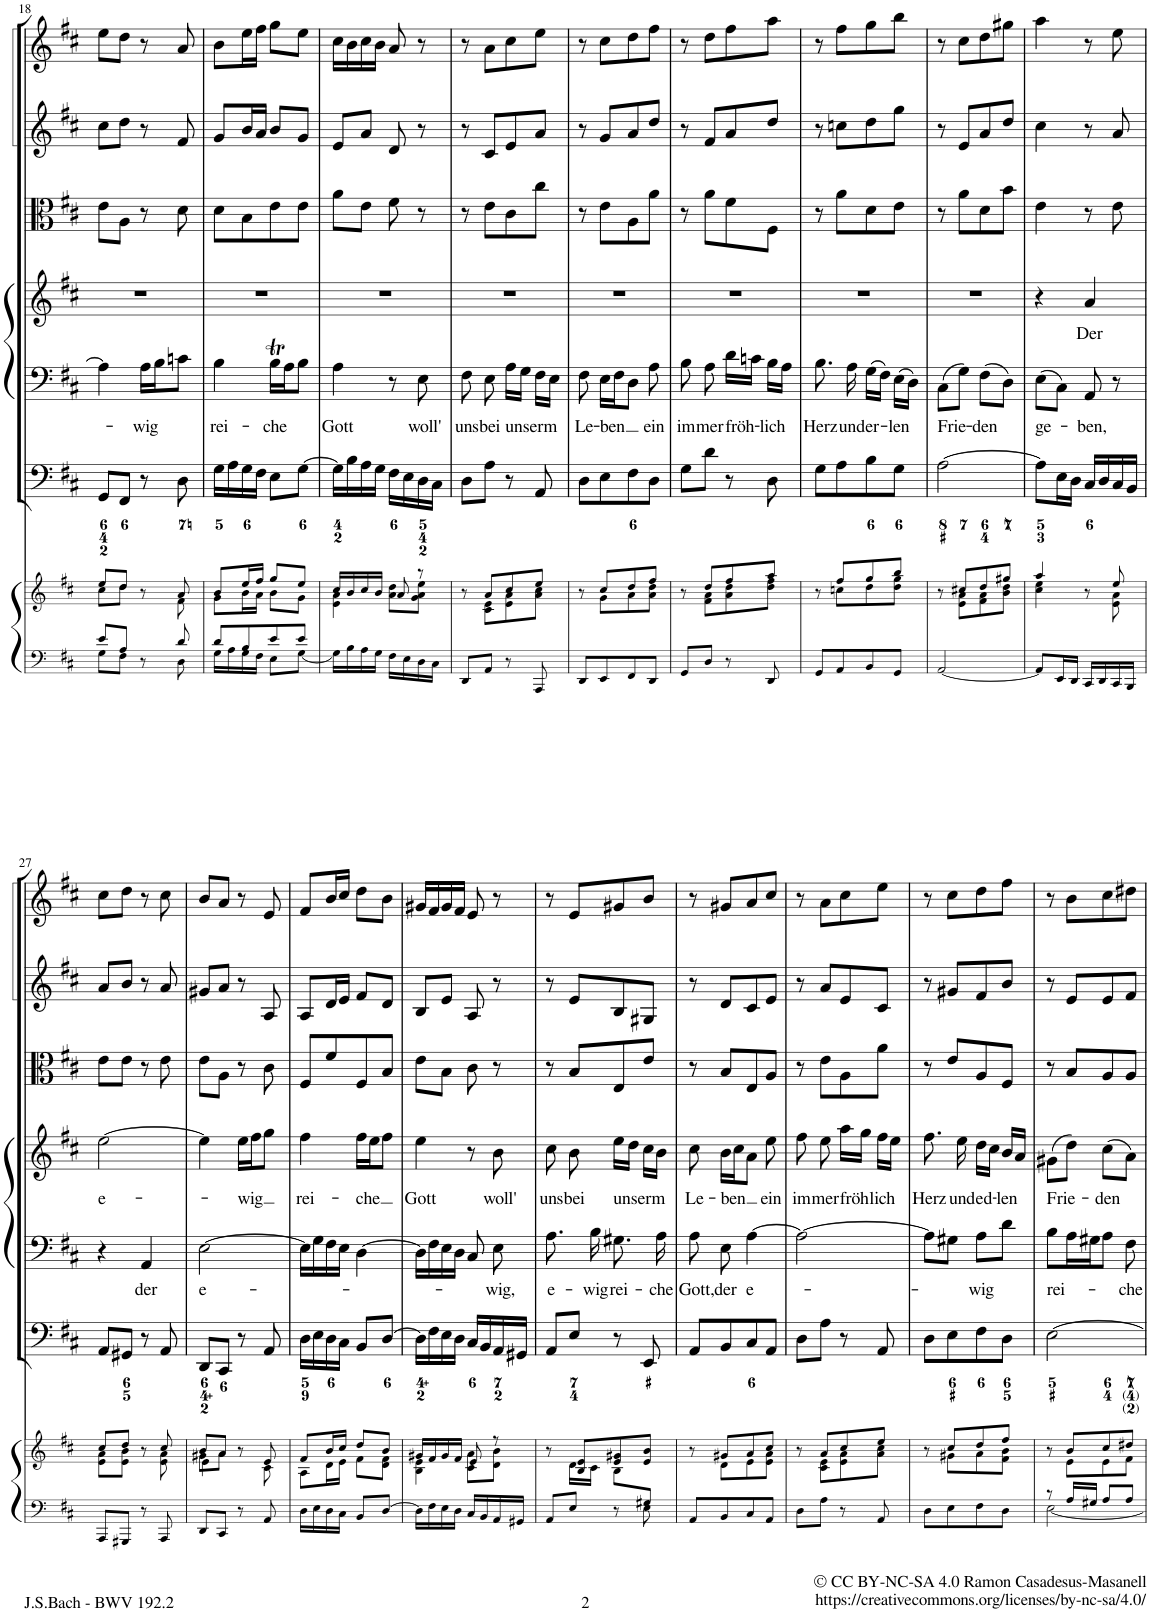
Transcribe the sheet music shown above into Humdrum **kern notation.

**kern	**kern	**kern	**kern	**text	**kern	**text	**kern	**kern	**kern
*part7	*part7	*part6	*part5	*part5	*part4	*part4	*part3	*part2	*part1
*staff8	*staff7	*staff6	*staff5	*staff5	*staff4	*staff4	*staff3	*staff2	*staff1
*I"Piano reduction	*	*I"Continuo	*I"Basso	*	*I"Soprano	*	*I"Viola	*I"Violino II	*I"Flauto traverso I. Oboe I. Violino I.
*I'Pno	*	*	*	*	*	*	*I'Vla	*I'Vln	*I'Vln
!!LO:PB:g=z
*clefF4	*clefG2	*clefF4	*clefF4	*	*clefG2	*	*clefC3	*clefG2	*clefG2
*k[f#c#]	*k[f#c#]	*k[f#c#]	*k[f#c#]	*	*k[f#c#]	*	*k[f#c#]	*k[f#c#]	*k[f#c#]
*M2/4	*M2/4	*M2/4	*M2/4	*	*M2/4	*	*M2/4	*M2/4	*M2/4
=18	=18	=18	=18	=18	=18	=18	=18	=18	=18
*^	*^	*	*	*	*	*	*	*	*
8e/L	8G\L	8ee/L	8cc#\L	8GG/L	4A\]	.	2r	.	8e\L	8cc#\L	8ee\L
8A/J	8F#\J	8dd/J	8dd\J	8FF#/J	.	.	.	.	8A\J	8dd\J	8dd\J
!	!	!	!	!	!	!LO:LY:b	!	!	!	!	!
8r	8ryy	8r	8ryy	8r	16A\LL	-wig	.	.	8r	8r	8r
.	.	.	.	.	16B\J	.	.	.	.	.	.
8d/	8D\	8a/	8f#\	8D\	8cn\J	.	.	.	8d\	8f#/	8a/
=19	=19	=19	=19	=19	=19	=19	=19	=19	=19	=19	=19
!	!	!	!	!	!	!LO:LY:b	!	!	!	!	!
8d/L	16G\LL	8b/L	8g\L	16G\LL	4B\	rei-	2r	.	8d\L	8g/L	8b\L
.	16A\	.	.	16A\	.	.	.	.	.	.	.
8B/	16G\	16ee/L	16b\L	16G\	.	.	.	.	8B\	16b/L	16ee\L
.	16F#\JJ	16ff#/JJ	16a\JJ	16F#\JJ	.	.	.	.	.	16a/JJ	16ff#\JJ
!	!	!	!	!	!	!LO:LY:b	!	!	!	!	!
8e/	8E\L	8gg/L	8b\L	8E\L	16BT\LL	-che	.	.	8e\	8b/L	8gg\L
.	.	.	.	.	16A\J	.	.	.	.	.	.
8e/J	[8G\J	8ee/J	8g\J	[8G\J	8B\J	.	.	.	8e\J	8g/J	8ee\J
=20	=20	=20	=20	=20	=20	=20	=20	=20	=20	=20	=20
!	!	!	!	!	!	!LO:LY:b	!	!	!	!	!
*v	*v	*	*	*	*	*	*	*	*	*	*
16G\LL]	16cc#/LL	4e\ 4a\	16G\LL]	4A\	Gott	2r	.	8a\L	8e/L	16cc#\LL
16B\	16b/	.	16B\	.	.	.	.	.	.	16b\
16A\	16cc#/	.	16A\	.	.	.	.	8e\J	8a/J	16cc#\
16G\JJ	16b/JJ	.	16G\JJ	.	.	.	.	.	.	16b\JJ
16F#\LL	8a/	8a\ 8dd\L	16F#\LL	8r	.	.	.	8f#\	8d/	8a/
16E\	.	.	16E\	.	.	.	.	.	.	.
!	!	!	!	!	!LO:LY:b	!	!	!	!	!
16D\	8r	8g\ 8a\ 8ee\J	16D\	8E\	woll'	.	.	8r	8r	8r
16C#\JJ	.	.	16C#\JJ	.	.	.	.	.	.	.
=21	=21	=21	=21	=21	=21	=21	=21	=21	=21	=21
!	!	!	!	!	!LO:LY:b	!	!	!	!	!
8DD/L	8r	8ryy	8D\L	8F#\	uns	2r	.	8r	8r	8r
!	!	!	!	!	!LO:LY:b	!	!	!	!	!
8AA/J	8a/L	8c#\ 8e\L	8A\J	8E\	bei	.	.	8e\L	8c#/L	8a\L
!	!	!	!	!	!LO:LY:b	!	!	!	!	!
8r	8cc#/	8e\ 8a\	8r	16A\LL	un-	.	.	8c#\	8e/	8cc#\
.	.	.	.	16G\JJ	.	.	.	.	.	.
!	!	!	!	!	!LO:LY:b	!	!	!	!	!
8AAA/	8ee/J	8a\ 8cc#\J	8AA/	16F#\LL	-serm	.	.	8cc#\J	8a/J	8ee\J
.	.	.	.	16E\JJ	.	.	.	.	.	.
=22	=22	=22	=22	=22	=22	=22	=22	=22	=22	=22
!	!	!	!	!	!LO:LY:b	!	!	!	!	!
8DD/L	8r	8ryy	8D\L	8F#\	Le-	2r	.	8r	8r	8r
!	!	!	!	!	!LO:LY:b	!	!	!	!	!
8EE/	8cc#/L	8g\L	8E\	16E\LL	-ben	.	.	8e\L	8g/L	8cc#\L
.	.	.	.	16F#\J	.	.	.	.	.	.
8FF#/	8dd/	8a\	8F#\	8D\J	.	.	.	8A\	8a/	8dd\
!	!	!	!	!	!LO:LY:b	!	!	!	!	!
8DD/J	8ff#/J	8a\ 8dd\J	8D\J	8A\	ein	.	.	8a\J	8dd/J	8ff#\J
=23	=23	=23	=23	=23	=23	=23	=23	=23	=23	=23
!	!	!	!	!	!LO:LY:b	!	!	!	!	!
8GG/L	8r	8ryy	8G\L	8B\	im-	2r	.	8r	8r	8r
!	!	!	!	!	!LO:LY:b	!	!	!	!	!
8D/J	8dd/L	8f#\ 8a\L	8d\J	8A\	-mer	.	.	8a\L	8f#/L	8dd\L
!	!	!	!	!	!LO:LY:b	!	!	!	!	!
8r	8ff#/	8a\ 8dd\	8r	16d\LL	fröh-	.	.	8f#\	8a/	8ff#\
.	.	.	.	16cn\JJ	.	.	.	.	.	.
!	!	!	!	!	!LO:LY:b	!	!	!	!	!
8DD/	8aa/J	8dd\ 8ff#\J	8D\	16B\LL	-lich	.	.	8F#\J	8dd/J	8aa\J
.	.	.	.	16A\JJ	.	.	.	.	.	.
=24	=24	=24	=24	=24	=24	=24	=24	=24	=24	=24
!	!	!	!	!	!LO:LY:b	!	!	!	!	!
8GG/L	8r	8ryy	8G\L	8.B\	Herz	2r	.	8r	8r	8r
8AA/	8ff#/L	8ccn\L	8A\	.	.	.	.	8a\L	8ccn\L	8ff#\L
!	!	!	!	!	!LO:LY:b	!	!	!	!	!
.	.	.	.	16A\	und	.	.	.	.	.
!	!	!	!	!	!LO:LY:b	!	!	!	!	!
8BB/	8gg/	8dd\	8B\	(16G\LL	er-	.	.	8d\	8dd\	8gg\
.	.	.	.	16F#\JJ)	.	.	.	.	.	.
!	!	!	!	!	!LO:LY:b	!	!	!	!	!
8GG/J	8bb/J	8dd\ 8gg\J	8G\J	(16E\LL	-len	.	.	8e\J	8gg\J	8bb\J
.	.	.	.	16D\JJ)	.	.	.	.	.	.
=25	=25	=25	=25	=25	=25	=25	=25	=25	=25	=25
!	!	!	!	!	!LO:LY:b	!	!	!	!	!
[2AA/	8r	8ryy	[2A\	(8C#\L	Frie-	2r	.	8r	8r	8r
.	8cc#X/L	8e\ 8a\L	.	8G\J)	.	.	.	8a\L	8e/L	8cc#\L
!	!	!	!	!	!LO:LY:b	!	!	!	!	!
.	8dd/	8f#\ 8a\	.	(8F#\L	-den	.	.	8d\	8a/	8dd\
.	8gg#X/J	8b\ 8dd\J	.	8D\J)	.	.	.	8b\J	8dd/J	8gg#X\J
=26	=26	=26	=26	=26	=26	=26	=26	=26	=26	=26
!	!	!	!	!	!LO:LY:b	!	!	!	!	!
8AA/L]	4aa/	4cc#\ 4ee\	8A\L]	(8E\L	ge-	4r	.	4e\	4cc#\	4aa\
16EE/L	.	.	16E\L	8C#\J)	.	.	.	.	.	.
16DD/JJ	.	.	16D\JJ	.	.	.	.	.	.	.
!	!	!	!	!	!LO:LY:b	!	!LO:LY:b	!	!	!
16CC#/LL	8r	8ryy	16C#/LL	8AA/	-ben,	4a/	Der	8r	8r	8r
16DD/	.	.	16D/	.	.	.	.	.	.	.
16CC#/	8ee/	8e\ 8a\	16C#/	8r	.	.	.	8e\	8a/	8ee\
16BBB/JJ	.	.	16BB/JJ	.	.	.	.	.	.	.
!!LO:LB:g=z
=27	=27	=27	=27	=27	=27	=27	=27	=27	=27	=27
!	!	!	!	!	!	!	!LO:LY:b	!	!	!
8AAA/L	8cc#/L	8e\ 8a\L	8AA/L	4r	.	[2ee\	e-	8e\L	8a/L	8cc#\L
8GGG#X/J	8dd/J	8e\ 8b\J	8GG#X/J	.	.	.	.	8e\J	8b/J	8dd\J
!	!	!	!	!	!LO:LY:b	!	!	!	!	!
8r	8r	8ryy	8r	4AA/	der	.	.	8r	8r	8r
8AAA/	8cc#/	8e\ 8a\	8AA/	.	.	.	.	8e\	8a/	8cc#\
=28	=28	=28	=28	=28	=28	=28	=28	=28	=28	=28
*	*	*^	*	*	*	*	*	*	*	*
!	!	!	!	!	!	!LO:LY:b	!	!	!	!	!
8DD/L	8b/L	8g#X\L	4e\	8DD/L	[2E\	e-	4ee\]	.	8e\L	8g#X/L	8b/L
8CC#/J	8a/J	8a\J	.	8CC#/J	.	.	.	.	8A\J	8a/J	8a/J
!	!	!	!	!	!	!	!	!LO:LY:b	!	!	!
8r	8r	8ryy	4ryy	8r	.	.	16ee\LL	-wig	8r	8r	8r
.	.	.	.	.	.	.	16ff#\J	.	.	.	.
8AA/	8e/	8c#\	.	8AA/	.	.	8gg\J	.	8c#\	8A/	8e/
*	*	*v	*v	*	*	*	*	*	*	*	*
=29	=29	=29	=29	=29	=29	=29	=29	=29	=29	=29
!	!	!	!	!	!	!	!LO:LY:b	!	!	!
16D\LL	8f#/L	8A\L	16D\LL	16E\LL]	.	4ff#\	rei-	8F#/L	8A/L	8f#/L
16E\	.	.	16E\	16G\	.	.	.	.	.	.
16D\	16b/L	16d\L	16D\	16F#\	.	.	.	8f#/	16d/L	16b/L
16C#\JJ	16cc#/JJ	16e\JJ	16C#\JJ	16E\JJ	.	.	.	.	16e/JJ	16cc#/JJ
!	!	!	!	!	!	!	!LO:LY:b	!	!	!
8BB/L	8dd/L	8f#\L	8BB/L	[4D\	.	16ff#\LL	-che	8F#/	8f#/L	8dd\L
.	.	.	.	.	.	16ee\J	.	.	.	.
[8D/J	8b/J	8d\ 8f#\J	[8D/J	.	.	8ff#\J	.	8B/J	8d/J	8b\J
=30	=30	=30	=30	=30	=30	=30	=30	=30	=30	=30
!	!	!	!	!	!	!	!LO:LY:b	!	!	!
16D\LL]	16g#X/LL	4B\ 4e\	16D\LL]	16D\LL]	.	4ee\	Gott	8e\L	8B/L	16g#X/LL
16F#\	16f#/	.	16F#\	16F#\	.	.	.	.	.	16f#/
16E\	16g#/	.	16E\	16E\	.	.	.	8B\J	8e/J	16g#/
16D\JJ	16f#/JJ	.	16D\JJ	16D\JJ	.	.	.	.	.	16f#/JJ
16C#/LL	8e/	8c#\ 8a\L	16C#/LL	8C#/	.	8r	.	8c#\	8A/	8e/
16BB/	.	.	16BB/	.	.	.	.	.	.	.
!	!	!	!	!	!LO:LY:b	!	!LO:LY:b	!	!	!
16AA/	8r	8d\ 8b\J	16AA/	8E\	-wig,	8b\	woll'	8r	8r	8r
16GG#X/JJ	.	.	16GG#X/JJ	.	.	.	.	.	.	.
=31	=31	=31	=31	=31	=31	=31	=31	=31	=31	=31
*^	*	*	*	*	*	*	*	*	*	*
!	!	!	!	!	!	!LO:LY:b	!	!LO:LY:b	!	!	!
4.ryy	8AA/L	8r	8ryy	8AA/L	8.A\	e-	8cc#\	uns	8r	8r	8r
!	!	!	!	!	!	!	!	!LO:LY:b	!	!	!
.	8E/J	8B/ 8e/L	16d\LL	8E/J	.	.	8b\	bei	8B/L	8e/L	8e/L
!	!	!	!	!	!	!LO:LY:b	!	!	!	!	!
.	.	.	16c#\JJ	.	16B\	-wig	.	.	.	.	.
!	!	!	!	!	!	!LO:LY:b	!	!LO:LY:b	!	!	!
.	8r	8e/ 8g#X/	8B\L	8r	8.G#X\	rei-	16ee\LL	un-	8E/	8B/	8g#X/
.	.	.	.	.	.	.	16dd\JJ	.	.	.	.
!	!	!	!	!	!	!	!	!LO:LY:b	!	!	!
8G#X/J	8E\	8e/ 8b/J	8ryy	8EE/	.	.	16cc#\LL	-serm	8e/J	8G#X/J	8b/J
!	!	!	!	!	!	!LO:LY:b	!	!	!	!	!
.	.	.	.	.	16A\	-che	16b\JJ	.	.	.	.
*v	*v	*	*	*	*	*	*	*	*	*	*
=32	=32	=32	=32	=32	=32	=32	=32	=32	=32	=32
!	!	!	!	!	!LO:LY:b	!	!LO:LY:b	!	!	!
8AA/L	8r	8ryy	8AA/L	8A\	Gott,	8cc#\	Le-	8r	8r	8r
!	!	!	!	!	!LO:LY:b	!	!LO:LY:b	!	!	!
8BB/	8g#X/L	8d\L	8BB/	8E\	der	16b\LL	-ben	8B/L	8d/L	8g#X/L
.	.	.	.	.	.	16cc#\J	.	.	.	.
!	!	!	!	!	!LO:LY:b	!	!	!	!	!
8C#/	8a/	8e\	8C#/	[4A\	e-	8a\J	.	8E/	8c#/	8a/
!	!	!	!	!	!	!	!LO:LY:b	!	!	!
8AA/J	8cc#/J	8e\ 8a\J	8AA/J	.	.	8ee\	ein	8A/J	8e/J	8cc#/J
=33	=33	=33	=33	=33	=33	=33	=33	=33	=33	=33
!	!	!	!	!	!	!	!LO:LY:b	!	!	!
8D\L	8r	8ryy	8D\L	2A\_	.	8ff#\	im-	8r	8r	8r
!	!	!	!	!	!	!	!LO:LY:b	!	!	!
8A\J	8a/L	8c#\ 8e\L	8A\J	.	.	8ee\	-mer	8e\L	8a/L	8a\L
!	!	!	!	!	!	!	!LO:LY:b	!	!	!
8r	8cc#/	8e\ 8a\	8r	.	.	16aa\LL	fröh-	8A\	8e/	8cc#\
.	.	.	.	.	.	16gg\JJ	.	.	.	.
!	!	!	!	!	!	!	!LO:LY:b	!	!	!
8AA/	8ee/J	8a\ 8cc#\J	8AA/	.	.	16ff#\LL	-lich	8a\J	8c#/J	8ee\J
.	.	.	.	.	.	16ee\JJ	.	.	.	.
=34	=34	=34	=34	=34	=34	=34	=34	=34	=34	=34
!	!	!	!	!	!	!	!LO:LY:b	!	!	!
8D\L	8r	8ryy	8D\L	8A\L]	.	8.ff#\	Herz	8r	8r	8r
8E\	8cc#/L	8g#X\L	8E\	8G#X\J	.	.	.	8e/L	8g#X/L	8cc#\L
!	!	!	!	!	!	!	!LO:LY:b	!	!	!
.	.	.	.	.	.	16ee\	und	.	.	.
!	!	!	!	!	!LO:LY:b	!	!LO:LY:b	!	!	!
8F#\	8dd/	8a\	8F#\	8A\L	-wig	16dd\LL	ed-	8A/	8f#/	8dd\
.	.	.	.	.	.	16cc#\JJ	.	.	.	.
!	!	!	!	!	!	!	!LO:LY:b	!	!	!
8D\J	8ff#/J	8f#\ 8b\J	8D\J	8d\J	.	16b/LL	-len	8F#/J	8b/J	8ff#\J
.	.	.	.	.	.	16a/JJ	.	.	.	.
=35	=35	=35	=35	=35	=35	=35	=35	=35	=35	=35
*^	*	*	*	*	*	*	*	*	*	*
!	!	!	!	!	!	!LO:LY:b	!	!LO:LY:b	!	!	!
8r	[2E\	8r	8ryy	[2E\	8B\L	rei-	(8g#X\L	Frie-	8r	8r	8r
16A/LL	.	8b/L	8e\L	.	16A\L	.	8dd\J)	.	8B/L	8e/L	8b\L
16G#X/JJ	.	.	.	.	16G#X\J	.	.	.	.	.	.
!	!	!	!	!	!	!	!	!LO:LY:b	!	!	!
8A/L	.	8cc#/	8e\	.	8A\J	.	(8cc#\L	-den	8A/	8e/	8cc#\
!	!	!	!	!	!	!LO:LY:b	!	!	!	!	!
8A/J	.	8dd#X/J	8f#\J	.	8F#\	-che	8a\J)	.	8A/J	8f#/J	8dd#X\J
*v	*v	*	*	*	*	*	*	*	*	*	*
*	*v	*v	*	*	*	*	*	*	*	*
=	=	=	=	=	=	=	=	=	=
*-	*-	*-	*-	*-	*-	*-	*-	*-	*-
